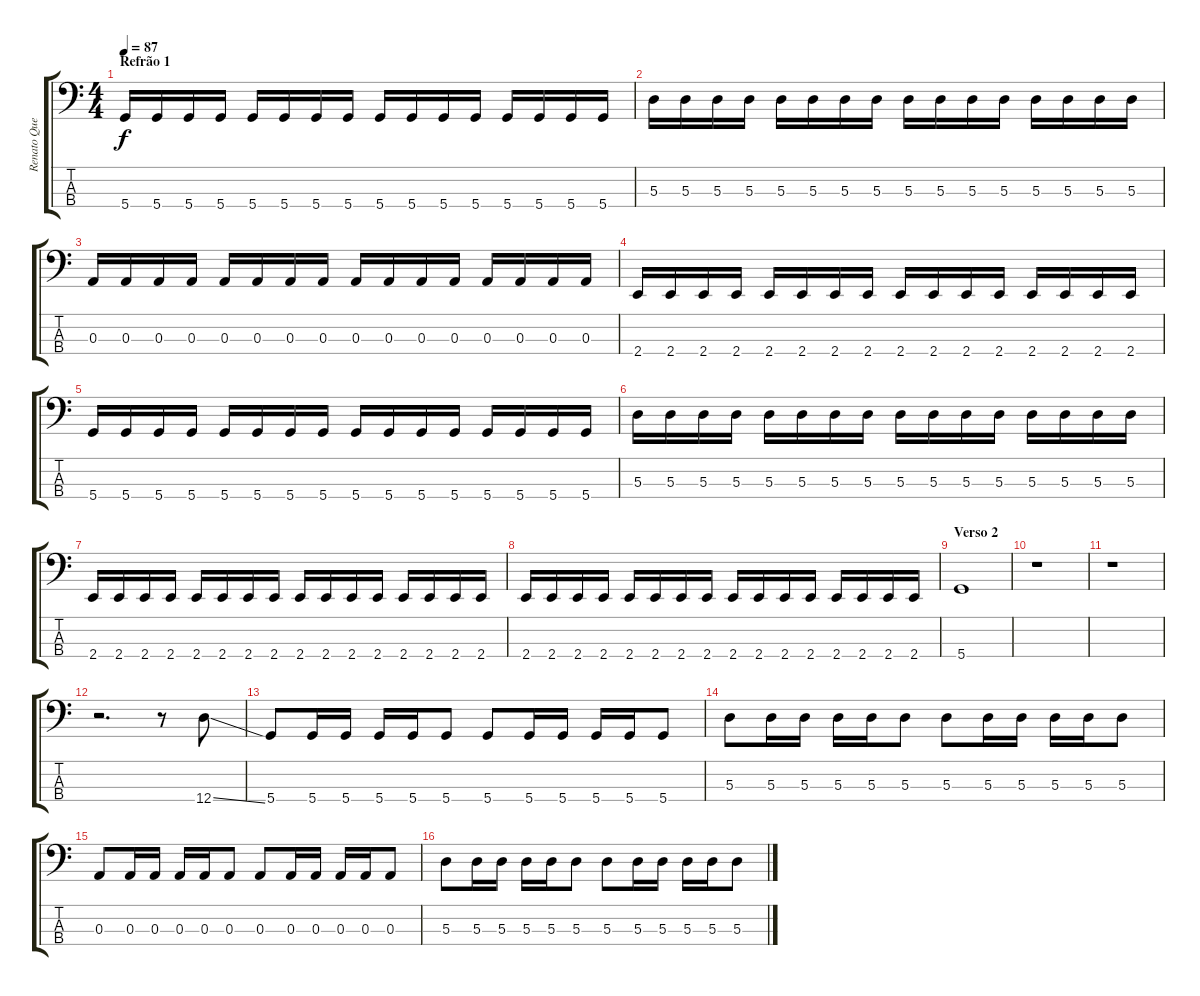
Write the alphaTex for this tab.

\track ("Renato Queiroz [Baixo]" "Renato Que") {instrument electricbasspick}
\staff {score tabs}
\tuning (G2 D2 A1 D1) {hide}
\ts (4 4)
\section ("" "Refrão 1")
\tempo 87
\clef f4
\ks c
5.4.16{dy f} 5.4.16 5.4.16 5.4.16 5.4.16 5.4.16 5.4.16 5.4.16 5.4.16 5.4.16 5.4.16 5.4.16 5.4.16 5.4.16 5.4.16 5.4.16 |
5.3.16 5.3.16 5.3.16 5.3.16 5.3.16 5.3.16 5.3.16 5.3.16 5.3.16 5.3.16 5.3.16 5.3.16 5.3.16 5.3.16 5.3.16 5.3.16 |
0.3.16 0.3.16 0.3.16 0.3.16 0.3.16 0.3.16 0.3.16 0.3.16 0.3.16 0.3.16 0.3.16 0.3.16 0.3.16 0.3.16 0.3.16 0.3.16 |
2.4.16 2.4.16 2.4.16 2.4.16 2.4.16 2.4.16 2.4.16 2.4.16 2.4.16 2.4.16 2.4.16 2.4.16 2.4.16 2.4.16 2.4.16 2.4.16 |
5.4.16 5.4.16 5.4.16 5.4.16 5.4.16 5.4.16 5.4.16 5.4.16 5.4.16 5.4.16 5.4.16 5.4.16 5.4.16 5.4.16 5.4.16 5.4.16 |
5.3.16 5.3.16 5.3.16 5.3.16 5.3.16 5.3.16 5.3.16 5.3.16 5.3.16 5.3.16 5.3.16 5.3.16 5.3.16 5.3.16 5.3.16 5.3.16 |
2.4.16 2.4.16 2.4.16 2.4.16 2.4.16 2.4.16 2.4.16 2.4.16 2.4.16 2.4.16 2.4.16 2.4.16 2.4.16 2.4.16 2.4.16 2.4.16 |
2.4.16 2.4.16 2.4.16 2.4.16 2.4.16 2.4.16 2.4.16 2.4.16 2.4.16 2.4.16 2.4.16 2.4.16 2.4.16 2.4.16 2.4.16 2.4.16 |
\section ("" "Verso 2")
5.4.1 |
r.1 |
r.1 |
r.2{d} r.8 12.4{ss}.8 |
5.4.8 5.4.16 5.4.16 5.4.16 5.4.16 5.4.8 5.4.8 5.4.16 5.4.16 5.4.16 5.4.16 5.4.8 |
5.3.8 5.3.16 5.3.16 5.3.16 5.3.16 5.3.8 5.3.8 5.3.16 5.3.16 5.3.16 5.3.16 5.3.8 |
0.3.8 0.3.16 0.3.16 0.3.16 0.3.16 0.3.8 0.3.8 0.3.16 0.3.16 0.3.16 0.3.16 0.3.8 |
5.3.8 5.3.16 5.3.16 5.3.16 5.3.16 5.3.8 5.3.8 5.3.16 5.3.16 5.3.16 5.3.16 5.3.8
